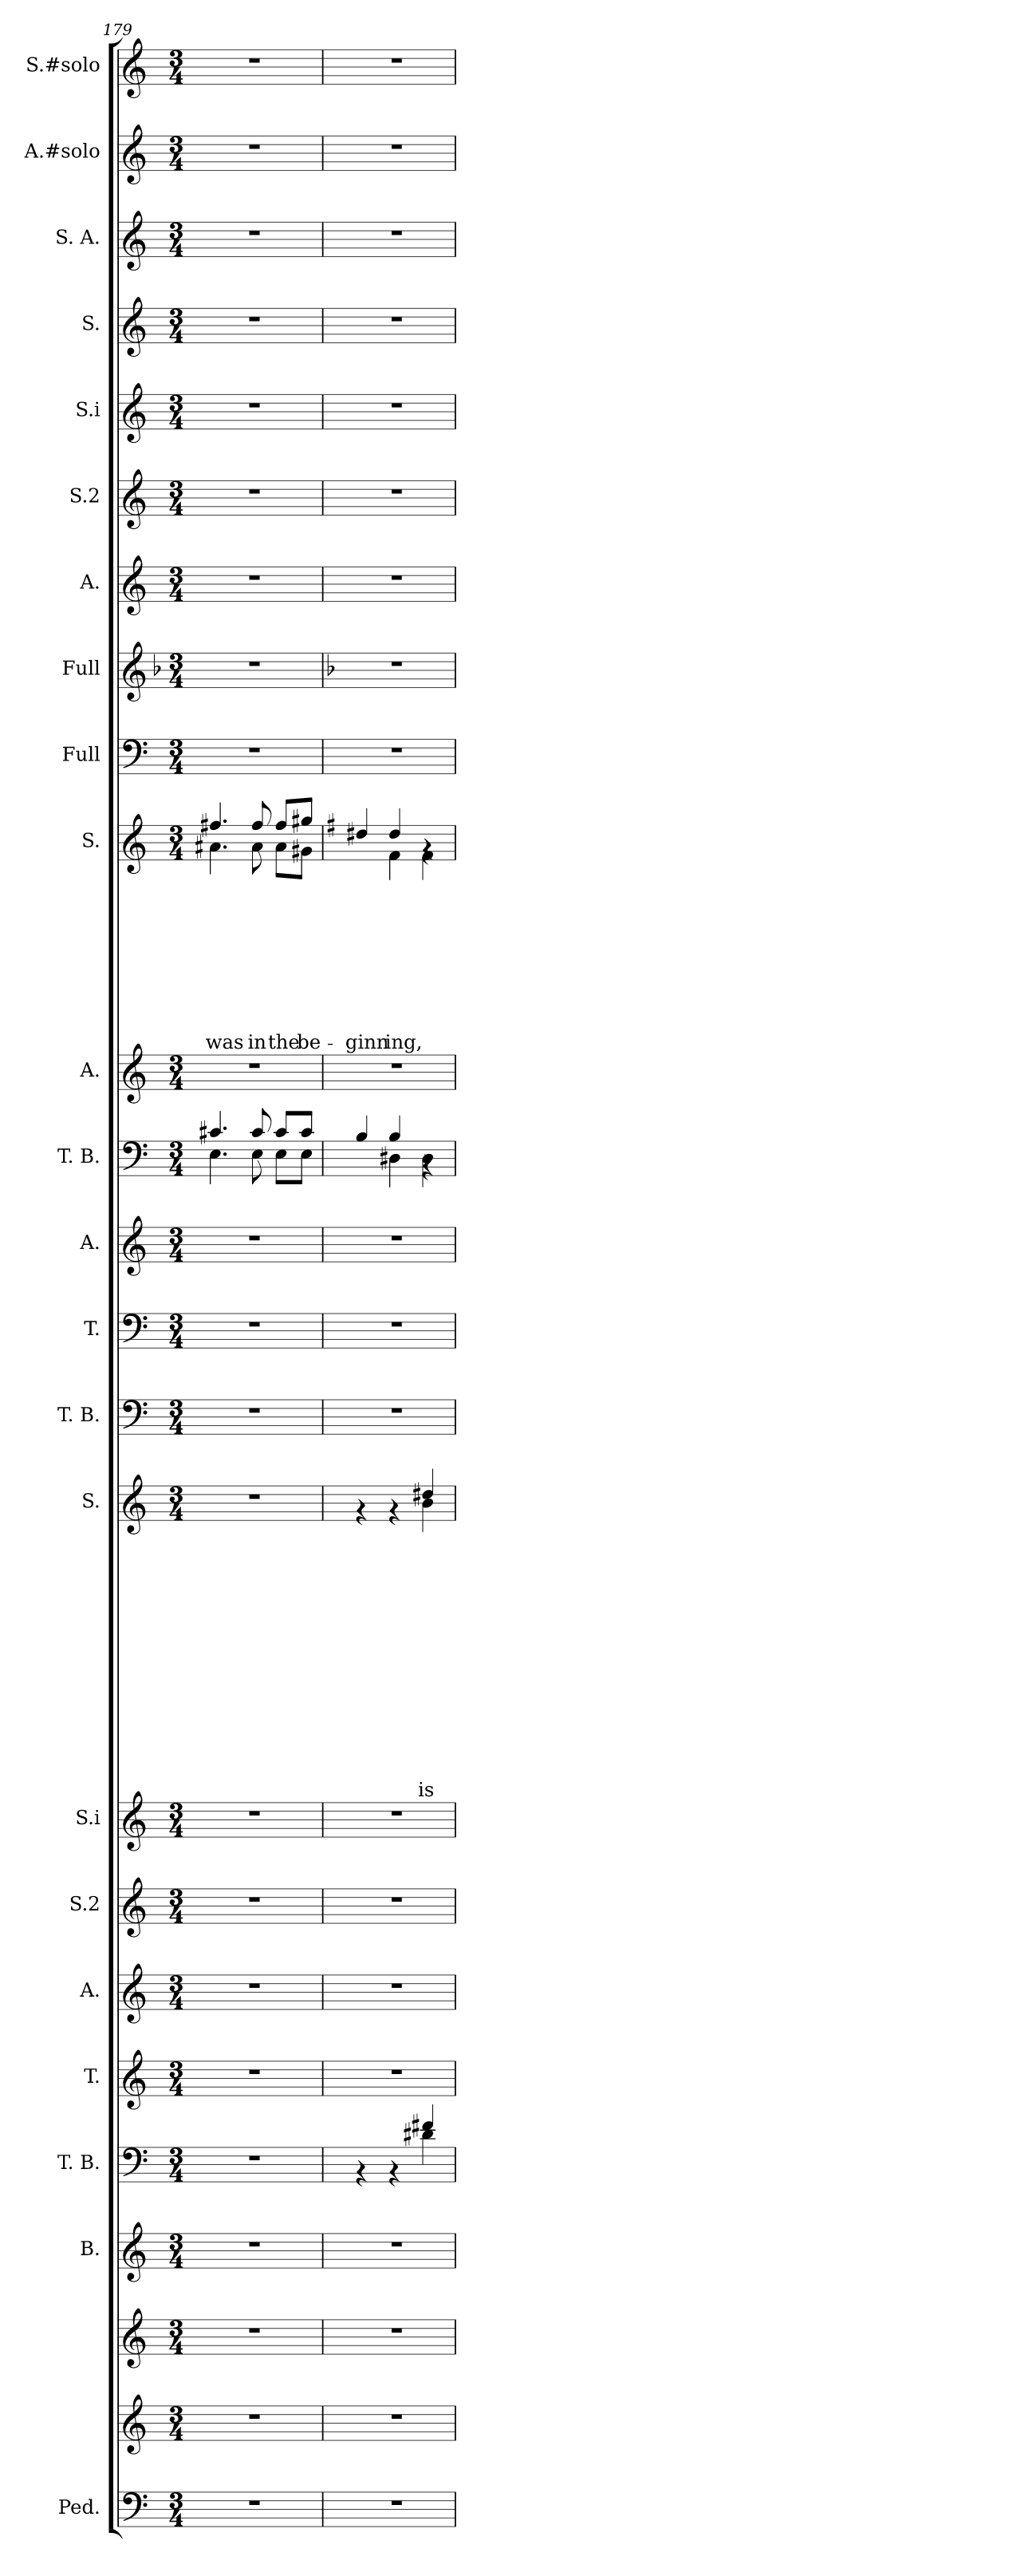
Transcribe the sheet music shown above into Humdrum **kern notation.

**kern	**kern	**kern	**kern	**kern	**kern	**kern	**kern	**kern	**kern	**text	**text	**text	**text	**text	**text	**text	**text	**text	**text	**text	**text	**text	**text	**kern	**kern	**kern	**kern	**kern	**kern	**text	**text	**text	**text	**text	**text	**text	**text	**text	**kern	**kern	**kern	**kern	**kern	**kern	**kern	**kern	**kern
*part25	*part24	*part23	*part22	*part21	*part20	*part19	*part18	*part17	*part16	*part16	*part16	*part16	*part16	*part16	*part16	*part16	*part16	*part16	*part16	*part16	*part16	*part16	*part16	*part15	*part14	*part13	*part12	*part11	*part10	*part10	*part10	*part10	*part10	*part10	*part10	*part10	*part10	*part10	*part9	*part8	*part7	*part6	*part5	*part4	*part3	*part2	*part1
*staff25	*staff24	*staff23	*staff22	*staff21	*staff20	*staff19	*staff18	*staff17	*staff16	*staff16	*staff16	*staff16	*staff16	*staff16	*staff16	*staff16	*staff16	*staff16	*staff16	*staff16	*staff16	*staff16	*staff16	*staff15	*staff14	*staff13	*staff12	*staff11	*staff10	*staff10	*staff10	*staff10	*staff10	*staff10	*staff10	*staff10	*staff10	*staff10	*staff9	*staff8	*staff7	*staff6	*staff5	*staff4	*staff3	*staff2	*staff1
*I"Ped.	*	*	*I"B.	*I"T. B.	*I"T.	*I"A.	*I"S.2	*I"S.i	*I"S.	*	*	*	*	*	*	*	*	*	*	*	*	*	*	*I"T. B.	*I"T.	*I"A.	*I"T. B.	*I"A.	*I"S.	*	*	*	*	*	*	*	*	*	*I"Full	*I"Full	*I"A.	*I"S.2	*I"S.i	*I"S.	*I"S. A.	*I"A.#solo	*I"S.#solo
*I'Ped.	*	*	*	*I'T. B.	*I'T.	*I'A.	*I'S.2	*I'S.i	*I'S.	*	*	*	*	*	*	*	*	*	*	*	*	*	*	*I'T. B.	*I'T.	*	*I'T. B.	*I'A.	*I'S.	*	*	*	*	*	*	*	*	*	*	*	*I'A.	*I'S.2	*I'S.i	*I'S.	*I'S. A.	*I'A.#solo	*I'S.#solo
*clefF4	*clefG2	*clefG2	*clefG2	*clefF4	*clefG2	*clefG2	*clefG2	*clefG2	*clefG2	*	*	*	*	*	*	*	*	*	*	*	*	*	*	*clefF4	*clefF4	*clefG2	*clefF4	*clefG2	*clefG2	*	*	*	*	*	*	*	*	*	*clefF4	*clefG2	*clefG2	*clefG2	*clefG2	*clefG2	*clefG2	*clefG2	*clefG2
*	*	*	*	*	*	*	*	*	*	*	*	*	*	*	*	*	*	*	*	*	*	*	*	*	*	*	*	*	*	*	*	*	*	*	*	*	*	*	*	*ITrd3c5	*	*	*	*	*	*	*
*k[]	*k[]	*k[]	*k[]	*k[]	*k[]	*k[]	*k[]	*k[]	*k[]	*	*	*	*	*	*	*	*	*	*	*	*	*	*	*k[]	*k[]	*k[]	*k[]	*k[]	*k[]	*	*	*	*	*	*	*	*	*	*k[]	*k[]	*k[]	*k[]	*k[]	*k[]	*k[]	*k[]	*k[]
*C:	*C:	*C:	*C:	*C:	*C:	*C:	*C:	*C:	*C:	*	*	*	*	*	*	*	*	*	*	*	*	*	*	*C:	*C:	*C:	*C:	*C:	*C:	*	*	*	*	*	*	*	*	*	*C:	*C:	*C:	*C:	*C:	*C:	*C:	*C:	*C:
*M3/4	*M3/4	*M3/4	*M3/4	*M3/4	*M3/4	*M3/4	*M3/4	*M3/4	*M3/4	*	*	*	*	*	*	*	*	*	*	*	*	*	*	*M3/4	*M3/4	*M3/4	*M3/4	*M3/4	*M3/4	*	*	*	*	*	*	*	*	*	*M3/4	*M3/4	*M3/4	*M3/4	*M3/4	*M3/4	*M3/4	*M3/4	*M3/4
=179	=179	=179	=179	=179	=179	=179	=179	=179	=179	=179	=179	=179	=179	=179	=179	=179	=179	=179	=179	=179	=179	=179	=179	=179	=179	=179	=179	=179	=179	=179	=179	=179	=179	=179	=179	=179	=179	=179	=179	=179	=179	=179	=179	=179	=179	=179	=179
*	*	*	*	*	*	*	*	*	*	*	*	*	*	*	*	*	*	*	*	*	*	*	*	*	*	*	*^	*	*^	*	*	*	*	*	*	*	*	*	*	*	*	*	*	*	*	*	*
!	!	!	!	!	!	!	!	!	!	!	!	!	!	!	!	!	!	!	!	!	!	!	!	!	!	!	!	!	!	!	!	!	!	!	!	!	!	!	!	!LO:LY:b	!	!	!	!	!	!	!	!	!
2.r	2.r	2.r	2.r	2.r	2.r	2.r	2.r	2.r	2.r	.	.	.	.	.	.	.	.	.	.	.	.	.	.	2.r	2.r	2.r	4.c#X/	4.E\	2.r	4.ff#X/	4.a#X\	.	.	.	.	.	.	.	.	was	2.r	2.r	2.r	2.r	2.r	2.r	2.r	2.r	2.r
!	!	!	!	!	!	!	!	!	!	!	!	!	!	!	!	!	!	!	!	!	!	!	!	!	!	!	!	!	!	!	!	!	!	!	!	!	!	!	!	!LO:LY:b	!	!	!	!	!	!	!	!	!
.	.	.	.	.	.	.	.	.	.	.	.	.	.	.	.	.	.	.	.	.	.	.	.	.	.	.	8c#/	8E\	.	8ff#/	8a#\	.	.	.	.	.	.	.	.	in	.	.	.	.	.	.	.	.	.
!	!	!	!	!	!	!	!	!	!	!	!	!	!	!	!	!	!	!	!	!	!	!	!	!	!	!	!	!	!	!	!	!	!	!	!	!	!	!	!	!LO:LY:b	!	!	!	!	!	!	!	!	!
.	.	.	.	.	.	.	.	.	.	.	.	.	.	.	.	.	.	.	.	.	.	.	.	.	.	.	8c#/L	8E\L	.	8ff#/L	8a#\L	.	.	.	.	.	.	.	.	the	.	.	.	.	.	.	.	.	.
!	!	!	!	!	!	!	!	!	!	!	!	!	!	!	!	!	!	!	!	!	!	!	!	!	!	!	!	!	!	!	!	!	!	!	!	!	!	!	!	!LO:LY:b	!	!	!	!	!	!	!	!	!
.	.	.	.	.	.	.	.	.	.	.	.	.	.	.	.	.	.	.	.	.	.	.	.	.	.	.	8c#/J	8E\J	.	8gg#X/J	8g#X\J	.	.	.	.	.	.	.	.	be-	.	.	.	.	.	.	.	.	.
!!LO:PB:g=z
=180	=180	=180	=180	=180	=180	=180	=180	=180	=180	=180	=180	=180	=180	=180	=180	=180	=180	=180	=180	=180	=180	=180	=180	=180	=180	=180	=180	=180	=180	=180	=180	=180	=180	=180	=180	=180	=180	=180	=180	=180	=180	=180	=180	=180	=180	=180	=180	=180	=180
*	*	*	*	*	*	*	*	*	*	*	*	*	*	*	*	*	*	*	*	*	*	*	*	*	*	*	*	*	*	*k[f#]	*	*	*	*	*	*	*	*	*	*	*	*	*	*	*	*	*	*	*
*	*	*	*	*	*	*	*	*	*	*	*	*	*	*	*	*	*	*	*	*	*	*	*	*	*	*	*	*	*	*G:	*	*	*	*	*	*	*	*	*	*	*	*	*	*	*	*	*	*	*
*	*	*	*	*^	*	*	*	*	*^	*	*	*	*	*	*	*	*	*	*	*	*	*	*	*	*	*	*	*	*	*	*	*	*	*	*	*	*	*	*	*	*	*	*	*	*	*	*	*	*
!	!	!	!	!	!	!	!	!	!	!	!	!	!	!	!	!	!	!	!	!	!	!	!	!	!	!	!	!	!	!	!	!	!	!	!	!	!	!	!	!	!	!LO:LY:b	!	!	!	!	!	!	!	!	!
2.r	2.r	2.r	2.r	4rAA	2ryy	2.r	2.r	2.r	2.r	4rf	2ryy	.	.	.	.	.	.	.	.	.	.	.	.	.	.	2.r	2.r	2.r	4B/	4ryy	2.r	4dd#X/	4ryy	.	.	.	.	.	.	.	.	-ginn	2.r	2.r	2.r	2.r	2.r	2.r	2.r	2.r	2.r
!	!	!	!	!	!	!	!	!	!	!	!	!	!	!	!	!	!	!	!	!	!	!	!	!	!	!	!	!	!	!	!	!	!	!	!	!	!	!	!	!	!	!LO:LY:b	!	!	!	!	!	!	!	!	!
.	.	.	.	4rAA	.	.	.	.	.	4rf	.	.	.	.	.	.	.	.	.	.	.	.	.	.	.	.	.	.	4B/	4D#X\	.	4f#\	4dd#/	.	.	.	.	.	.	.	.	ing,	.	.	.	.	.	.	.	.	.
!	!	!	!	!	!	!	!	!	!	!	!	!	!	!	!	!	!	!	!	!	!	!	!	!	!LO:LY:b	!	!	!	!	!	!	!	!	!	!	!	!	!	!	!	!	!	!	!	!	!	!	!	!	!	!
.	.	.	.	4f#X/	4d#X\	.	.	.	.	4dd#X/	4b\	.	.	.	.	.	.	.	.	.	.	.	.	.	is	.	.	.	4rAA	4D#\	.	4f#\	4rf	.	.	.	.	.	.	.	.	.	.	.	.	.	.	.	.	.	.
*	*	*	*	*v	*v	*	*	*	*	*v	*v	*	*	*	*	*	*	*	*	*	*	*	*	*	*	*	*	*	*v	*v	*	*v	*v	*	*	*	*	*	*	*	*	*	*	*	*	*	*	*	*	*	*
=	=	=	=	=	=	=	=	=	=	=	=	=	=	=	=	=	=	=	=	=	=	=	=	=	=	=	=	=	=	=	=	=	=	=	=	=	=	=	=	=	=	=	=	=	=	=	=
*-	*-	*-	*-	*-	*-	*-	*-	*-	*-	*-	*-	*-	*-	*-	*-	*-	*-	*-	*-	*-	*-	*-	*-	*-	*-	*-	*-	*-	*-	*-	*-	*-	*-	*-	*-	*-	*-	*-	*-	*-	*-	*-	*-	*-	*-	*-	*-
